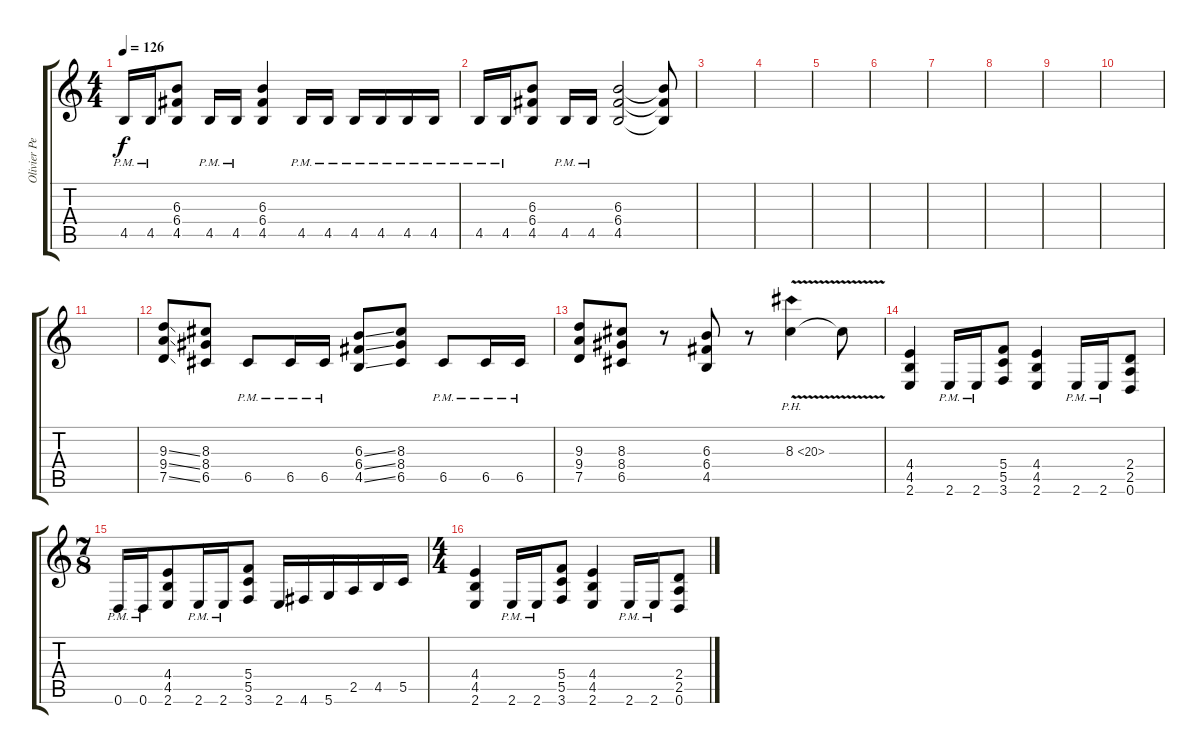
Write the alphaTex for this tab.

\track ("Olivier Perrier-Maurel" "Olivier Pe") {instrument distortionguitar}
\staff {score tabs}
\tuning (D4 A3 F3 C3 G2 D2) {hide}
\ts (4 4)
\tempo 126
\clef g2
\ks c
4.5{pm}.16{dy f} 4.5{pm}.16 (6.3 6.4 4.5).8 4.5{pm}.16 4.5{pm}.16 (6.3 6.4 4.5).4 4.5{pm}.16 4.5{pm}.16 4.5{pm}.16 4.5{pm}.16 4.5{pm}.16 4.5{pm}.16 |
4.5{pm}.16 4.5{pm}.16 (6.3 6.4 4.5).8 4.5{pm}.16 4.5{pm}.16 (6.3 6.4 4.5).2 (6.3{t} 6.4{t} 4.5{t}).8 |
|
|
|
|
|
|
|
|
|
(9.3{ss} 9.4{ss} 7.5{ss}).8 (8.3 8.4 6.5).8 6.5{pm}.8 6.5{pm}.16 6.5{pm}.16 (6.3{ss} 6.4{ss} 4.5{ss}).8 (8.3 8.4 6.5).8 6.5{pm}.8 6.5{pm}.16 6.5{pm}.16 |
(9.3 9.4 7.5).8 (8.3 8.4 6.5).8 r.8 (6.3 6.4 4.5).8 r.8 8.3{ph 12 v}.4 8.3{t}.8 |
(4.4 4.5 2.6).4 2.6{pm}.16 2.6{pm}.16 (5.4 5.5 3.6).8 (4.4 4.5 2.6).4 2.6{pm}.16 2.6{pm}.16 (2.4 2.5 0.6).8 |
\ts (7 8)
0.6{pm}.16 0.6{pm}.16 (4.4 4.5 2.6).8 2.6{pm}.16 2.6{pm}.16 (5.4 5.5 3.6).8 2.6.16 4.6.16 5.6.16 2.5.16 4.5.16 5.5.16 |
\ts (4 4)
(4.4 4.5 2.6).4 2.6{pm}.16 2.6{pm}.16 (5.4 5.5 3.6).8 (4.4 4.5 2.6).4 2.6{pm}.16 2.6{pm}.16 (2.4 2.5 0.6).8
